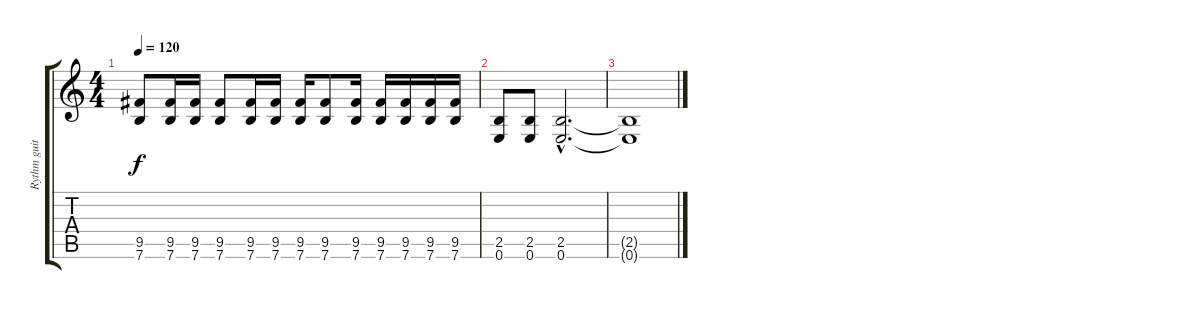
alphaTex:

\track ("Rythm guitar" "Rythm guit") {instrument overdrivenguitar}
\staff {score tabs}
\tuning (E4 B3 G3 D3 A2 E2) {hide}
\ts (4 4)
\tempo 120
\clef g2
\ks c
(9.5 7.6).8{dy f} (9.5 7.6).16 (9.5 7.6).16 (9.5 7.6).8 (9.5 7.6).16 (9.5 7.6).16 (9.5 7.6).16 (9.5 7.6).8 (9.5 7.6).16 (9.5 7.6).16 (9.5 7.6).16 (9.5 7.6).16 (9.5 7.6).16 |
(2.5 0.6).8 (2.5 0.6).8 (2.5{hac} 0.6{hac}).2{d volume 0} |
(2.5{t} 0.6{t}).1
